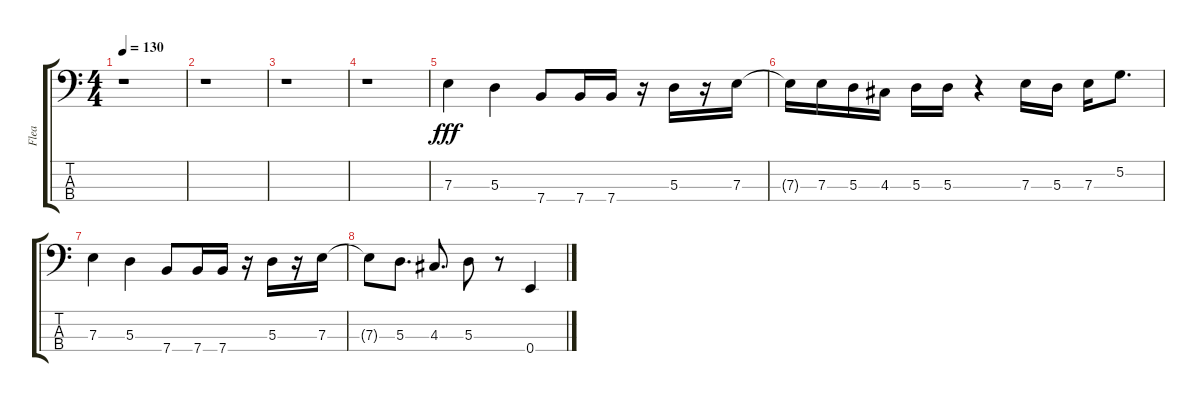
\track ("Flea" "Flea") {instrument electricbassfinger}
\staff {score tabs}
\tuning (G2 D2 A1 E1) {hide}
\ts (4 4)
\tempo 130
\clef f4
\ks c
r.1{dy fff} |
r.1 |
r.1 |
r.1 |
7.3.4 5.3.4 7.4.8 7.4.16 7.4.16 r.16 5.3.16 r.16 7.3.16 |
7.3{t}.16 7.3.16 5.3.16 4.3.16 5.3.16 5.3.16 r.4 7.3.16 5.3.16 7.3.16 5.2.8{d} |
7.3.4 5.3.4 7.4.8 7.4.16 7.4.16 r.16 5.3.16 r.16 7.3.16 |
7.3{t}.8 5.3.8{d} 4.3.8{d} 5.3.8 r.8 0.4.4
